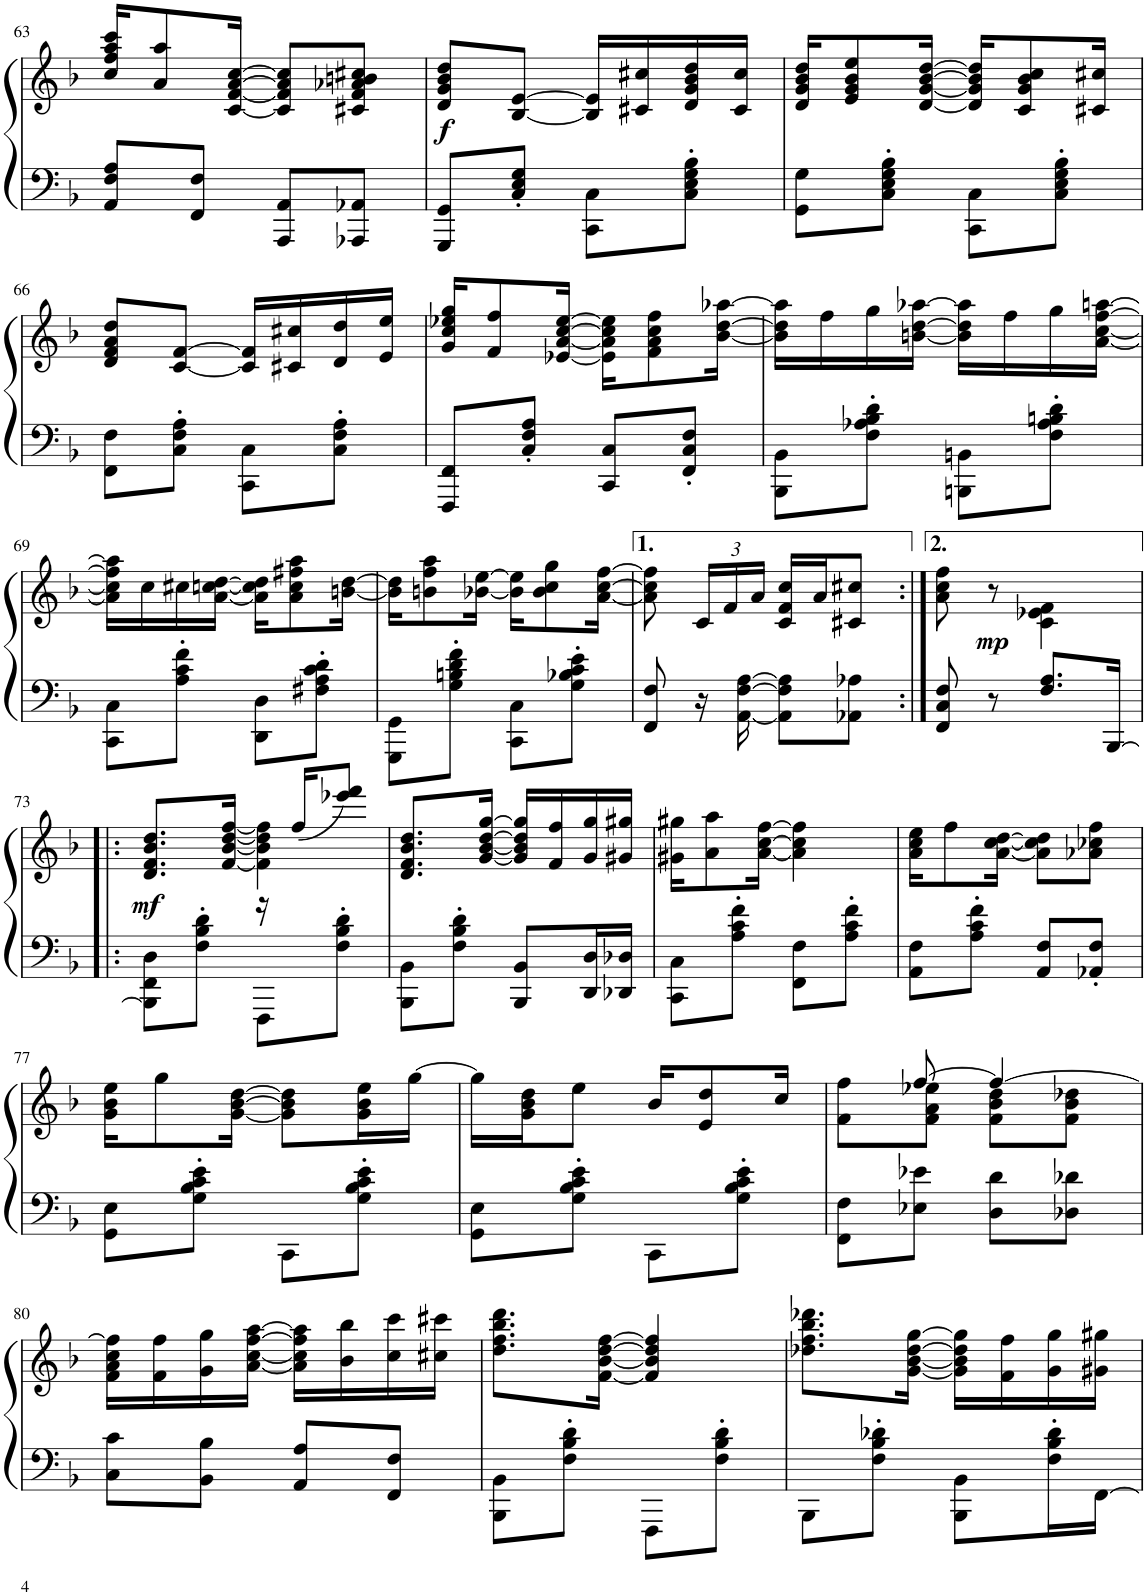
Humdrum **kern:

**kern	**kern	**dynam
*part1	*part1	*part1
*staff2	*staff1	*staff1/2
*I"P1	*	*
!!LO:PB:g=z
*clefF4	*clefG2	*
*k[b-]	*k[b-]	*
*F:	*F:	*
*M2/4	*M2/4	*
=63	=63	=63
8AA/ 8F/ 8A/L	16cc/ 16ff/ 16aa/ 16ccc/KL	.
.	8a/ 8aa/	.
8FF/ 8F/J	.	.
.	[16c/ [16f/ [16a/ [16cc/Jk	.
8AAA/ 8AA/L	8c/] 8f/] 8a/] 8cc/]L	.
8AAA-X/ 8AA-X/J	8c#X/ 8f/ 8a-X/ 8bn/ 8cc#X/J	.
=64	=64	=64
!	!	!LO:DY:b
8GGG/ 8GG/L	8d/ 8g/ 8b-/ 8dd/L	f
8C/' 8E/' 8G/'J	[8B-/ [8e/J	.
8CC\ 8C\L	16B-/] 16e/]LL	.
.	16c#X/ 16cc#X/	.
8C\' 8E\' 8G\' 8B-\'J	16d/ 16g/ 16b-/ 16dd/	.
.	16c#/ 16cc#/JJ	.
=65	=65	=65
8GG\ 8G\L	16d/ 16g/ 16b-/ 16dd/KL	.
.	8e/ 8g/ 8b-/ 8ee/	.
8C\' 8E\' 8G\' 8B-\'J	.	.
.	[16d/ [16g/ [16b-/ [16dd/Jk	.
8CC\ 8C\L	16d/] 16g/] 16b-/] 16dd/]KL	.
.	8c/ 8g/ 8b-/ 8cc/	.
8C\' 8E\' 8G\' 8B-\'J	.	.
.	16c#X/ 16cc#X/Jk	.
!!LO:LB:g=z
=66	=66	=66
8FF\ 8F\L	8d/ 8f/ 8a/ 8dd/L	.
8C\' 8F\' 8A\'J	[8c/ [8f/J	.
8CC\ 8C\L	16c/] 16f/]LL	.
.	16c#X/ 16cc#X/	.
8C\' 8F\' 8A\'J	16d/ 16dd/	.
.	16e/ 16ee/JJ	.
=67	=67	=67
8FFF/ 8FF/L	16g/ 16cc/ 16ee-X/ 16gg/KL	.
.	8f/ 8ff/	.
8C/' 8F/' 8A/'J	.	.
.	[16e-X/ [16a/ [16cc/ [16ee-/Jk	.
8CC/ 8C/L	16e-\] 16a\] 16cc\] 16ee-\]KL	.
.	8f\ 8a\ 8cc\ 8ff\	.
8FF/' 8C/' 8F/'J	.	.
.	[16b-\ [16dd\ [16aa-X\Jk	.
=68	=68	=68
8BBB-\ 8BB-\L	16b-\] 16dd\] 16aa-\]LL	.
.	16ff\	.
8F\' 8A-X\' 8B-\' 8d\'J	16gg\	.
.	[16bn\ [16dd\ [16aa-X\JJ	.
8BBBn\ 8BBn\L	16b\] 16dd\] 16aa-\]LL	.
.	16ff\	.
8F\' 8A-\' 8Bn\' 8d\'J	16gg\	.
.	[16a\ [16cc\ [16ff\ [16aan\JJ	.
!!LO:LB:g=z
=69	=69	=69
8CC\ 8C\L	16a\] 16cc\] 16ff\] 16aa\]LL	.
.	16cc\	.
8A\' 8c\' 8f\'J	16cc#X\	.
.	[16a\ [16ccn\ [16dd\JJ	.
8DD\ 8D\L	16a\] 16cc\] 16dd\]KL	.
.	8a\ 8cc\ 8ff#X\ 8aa\	.
8F#X\' 8A\' 8c\' 8d\'J	.	.
.	[16bn\ [16dd\Jk	.
=70	=70	=70
8GGG\ 8GG\L	16b\] 16dd\]KL	.
.	8bn\ 8ff\ 8aa\	.
8G\' 8Bn\' 8d\' 8f\'J	.	.
.	[16b-X\ [16ee\Jk	.
8CC\ 8C\L	16b-\] 16ee\]KL	.
.	8b-\ 8cc\ 8gg\	.
8G\' 8B-X\' 8c\' 8e\'J	.	.
.	[16a\ [16cc\ [16ff\Jk	.
=71	=71	=71
8FF/ 8F/	8a\] 8cc\] 8ff\]	.
*	*Xbrackettup	*
16r	24c/LL	.
.	24f/	.
[16AA\ [16F\ [16A\	.	.
.	24a/JJ	.
8AA\] 8F\] 8A\]L	16c/ 16f/ 16cc/LL	.
.	16a/J	.
8AA-X\ 8A-X\J	8c#X/ 8cc#X/J	.
=72:|!	=72:|!	=72:|!
8FF/ 8C/ 8F/	8a\ 8cc\ 8ff\	.
!	!	!LO:DY:b
8r	8r	mp
8.F/ 8.A/L	4c\ 4e-X\ 4f\	.
[16BBB-/Jk	.	.
!!LO:LB:g=z
=73!|:	=73!|:	=73!|:
*	*^	*
!	!	!	!LO:DY:b
8BBB-\] 8FF\ 8D\L	8.d/ 8.f/ 8.b-/ 8.dd/L	4ryy	mf
8F\' 8B-\' 8d\'J	.	.	.
.	[16f/ [16b-/ [16dd/ [16ff/Jk	.	.
8FFF\L	4f\] 4b-\] 4dd\] 4ff\]	16r	.
.	.	(16ff/KL	.
8F\' 8B-\' 8d\'J	.	8eee-X/ 8fff/J)	.
*	*v	*v	*
=74	=74	=74
8BBB-\ 8BB-\L	8.d/ 8.f/ 8.b-/ 8.dd/L	.
8F\' 8B-\' 8d\'J	.	.
.	[16g/ [16b-/ [16dd/ [16gg/Jk	.
8BBB-/ 8BB-/L	16g/] 16b-/] 16dd/] 16gg/]LL	.
.	16f/ 16ff/	.
16DD/ 16D/L	16g/ 16gg/	.
16DD-X/ 16D-X/JJ	16g#X/ 16gg#X/JJ	.
=75	=75	=75
8CC\ 8C\L	16g#X\ 16gg#X\KL	.
.	8a\ 8aa\	.
8A\' 8c\' 8f\'J	.	.
.	[16a\ [16cc\ [16ff\Jk	.
8FF\ 8F\L	4a\] 4cc\] 4ff\]	.
8A\' 8c\' 8f\'J	.	.
=76	=76	=76
8AA\ 8F\L	16a\ 16cc\ 16ee\KL	.
.	8ff\	.
8A\' 8c\' 8f\'J	.	.
.	[16a\ [16cc\ [16dd\Jk	.
8AA/ 8F/L	8a\] 8cc\] 8dd\]L	.
8AA-X/' 8F/'J	8a-X\ 8cc-X\ 8ff\J	.
!!LO:LB:g=z
=77	=77	=77
8GG\ 8E\L	16g\ 16b-\ 16ee\KL	.
.	8gg\	.
8G\' 8B-\' 8c\' 8e\'J	.	.
.	[16g\ [16b-\ [16dd\Jk	.
8CC\L	8g\] 8b-\] 8dd\]L	.
8G\' 8B-\' 8c\' 8e\'J	16g\ 16b-\ 16ee\L	.
.	[16gg\JJ	.
=78	=78	=78
8GG\ 8E\L	16gg\LL]	.
.	16g\ 16b-\ 16dd\J	.
8G\' 8B-\' 8c\' 8e\'J	8ee\J	.
8CC\L	16b-/KL	.
.	8e/ 8dd/	.
8G\' 8B-\' 8c\' 8e\'J	.	.
.	16cc/Jk	.
=79	=79	=79
*	*^	*
8FF\ 8F\L	8ryy	8f\ 8ff\L	.
8E-X\ 8e-X\J	[8ff/	8f\ 8a\ 8ee-X\J	.
8D\ 8d\L	4ff/_	8f\ 8b-\ 8dd\L	.
8D-X\ 8d-X\J	.	8f\ 8b-\ 8dd-X\J	.
*	*v	*v	*
!!LO:LB:g=z
=80	=80	=80
8C\ 8c\L	16f\ 16a\ 16cc\ 16ff\]LL	.
.	16f\ 16ff\	.
8BB-\ 8B-\J	16g\ 16gg\	.
.	[16a\ [16cc\ [16ff\ [16aa\JJ	.
8AA/ 8A/L	16a\] 16cc\] 16ff\] 16aa\]LL	.
.	16b-\ 16bb-\	.
8FF/ 8F/J	16cc\ 16ccc\	.
.	16cc#X\ 16ccc#X\JJ	.
=81	=81	=81
8BBB-\ 8BB-\L	8.dd\ 8.ff\ 8.bb-\ 8.ddd\L	.
8F\' 8B-\' 8d\'J	.	.
.	[16f\ [16b-\ [16dd\ [16ff\Jk	.
8FFF\L	4f/] 4b-/] 4dd/] 4ff/]	.
8F\' 8B-\' 8d\'J	.	.
=82	=82	=82
8BBB-\L	8.dd-X\ 8.ff\ 8.bb-\ 8.ddd-X\L	.
8F\' 8B-\' 8d-X\'J	.	.
.	[16g\ [16b-\ [16dd-\ [16gg\Jk	.
8BBB-\ 8BB-\L	16g\] 16b-\] 16dd-\] 16gg\]LL	.
.	16f\ 16ff\	.
16F\' 16B-\' 16d-\'L	16g\ 16gg\	.
[16FF\JJ	16g#X\ 16gg#X\JJ	.
=	=	=
*-	*-	*-
